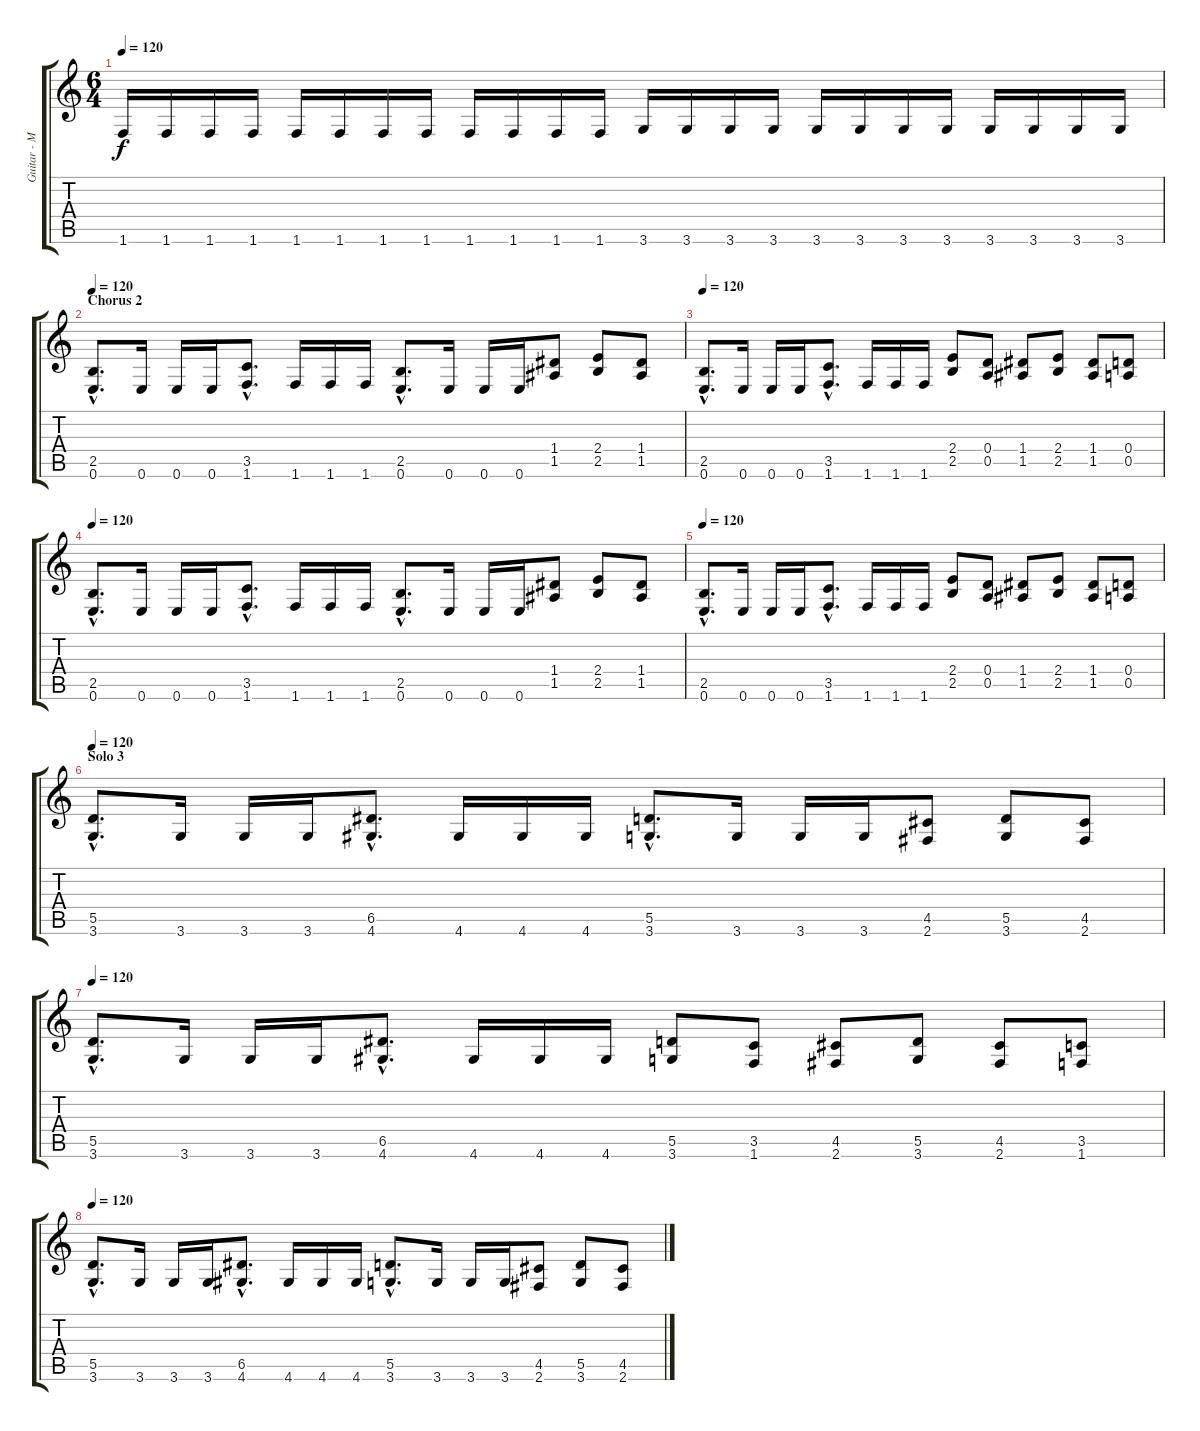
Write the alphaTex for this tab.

\track ("Guitar - Michael Denner" "Guitar - M") {instrument distortionguitar}
\staff {score tabs}
\tuning (E4 B3 G3 D3 A2 E2) {hide}
\ts (6 4)
\tempo 120
\clef g2
\ks c
1.6.16{dy f} 1.6.16 1.6.16 1.6.16 1.6.16 1.6.16 1.6.16 1.6.16 1.6.16 1.6.16 1.6.16 1.6.16 3.6.16 3.6.16 3.6.16 3.6.16 3.6.16 3.6.16 3.6.16 3.6.16 3.6.16 3.6.16 3.6.16 3.6.16 |
\section ("" "Chorus 2")
\tempo 120
(2.5{hac} 0.6{hac}).8{d} 0.6.16 0.6.16 0.6.16 (3.5{hac} 1.6{hac}).8{d} 1.6.16 1.6.16 1.6.16 (2.5{hac} 0.6{hac}).8{d} 0.6.16 0.6.16 0.6.16 (1.4 1.5).8 (2.4 2.5).8 (1.4 1.5).8 |
\tempo 120
(2.5{hac} 0.6{hac}).8{d} 0.6.16 0.6.16 0.6.16 (3.5{hac} 1.6{hac}).8{d} 1.6.16 1.6.16 1.6.16 (2.4 2.5).8 (0.4 0.5).8 (1.4 1.5).8 (2.4 2.5).8 (1.4 1.5).8 (0.4 0.5).8 |
\tempo 120
(2.5{hac} 0.6{hac}).8{d} 0.6.16 0.6.16 0.6.16 (3.5{hac} 1.6{hac}).8{d} 1.6.16 1.6.16 1.6.16 (2.5{hac} 0.6{hac}).8{d} 0.6.16 0.6.16 0.6.16 (1.4 1.5).8 (2.4 2.5).8 (1.4 1.5).8 |
\tempo 120
(2.5{hac} 0.6{hac}).8{d} 0.6.16 0.6.16 0.6.16 (3.5{hac} 1.6{hac}).8{d} 1.6.16 1.6.16 1.6.16 (2.4 2.5).8 (0.4 0.5).8 (1.4 1.5).8 (2.4 2.5).8 (1.4 1.5).8 (0.4 0.5).8 |
\section ("" "Solo 3")
\tempo 120
(5.5{hac} 3.6{hac}).8{d} 3.6.16 3.6.16 3.6.16 (6.5{hac} 4.6{hac}).8{d} 4.6.16 4.6.16 4.6.16 (5.5{hac} 3.6{hac}).8{d} 3.6.16 3.6.16 3.6.16 (4.5 2.6).8 (5.5 3.6).8 (4.5 2.6).8 |
\tempo 120
(5.5{hac} 3.6{hac}).8{d} 3.6.16 3.6.16 3.6.16 (6.5{hac} 4.6{hac}).8{d} 4.6.16 4.6.16 4.6.16 (5.5 3.6).8 (3.5 1.6).8 (4.5 2.6).8 (5.5 3.6).8 (4.5 2.6).8 (3.5 1.6).8 |
\tempo 120
(5.5{hac} 3.6{hac}).8{d} 3.6.16 3.6.16 3.6.16 (6.5{hac} 4.6{hac}).8{d} 4.6.16 4.6.16 4.6.16 (5.5{hac} 3.6{hac}).8{d} 3.6.16 3.6.16 3.6.16 (4.5 2.6).8 (5.5 3.6).8 (4.5 2.6).8
